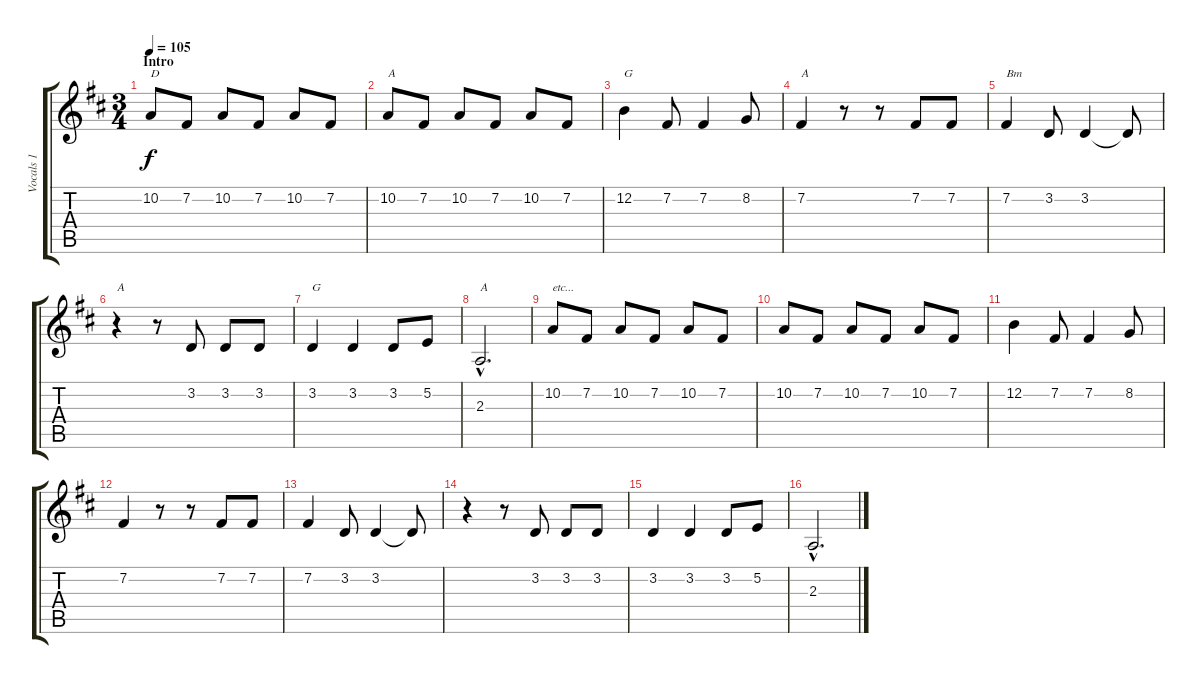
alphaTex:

\track ("Vocals 1" "Vocals 1") {instrument lead1square}
\staff {score tabs}
\tuning (E4 B3 G3 D3 A2 E2) {hide}
\ts (3 4)
\section ("" "Intro")
\tempo 105
\clef g2
\ks d
10.2.8{txt "D" dy f volume 2 instrument lead1square} 7.2.8{volume 16} 10.2.8 7.2.8 10.2.8 7.2.8 |
10.2.8{txt "A"} 7.2.8 10.2.8 7.2.8 10.2.8 7.2.8 |
12.2.4{txt "G"} 7.2.8 7.2.4 8.2.8 |
7.2.4{txt "A"} r.8 r.8 7.2.8 7.2.8 |
7.2.4{txt "Bm"} 3.2.8 3.2.4 3.2{t}.8 |
r.4{txt "A"} r.8 3.2.8 3.2.8 3.2.8 |
3.2.4{txt "G"} 3.2.4 3.2.8 5.2.8 |
2.3{hac}.2{d txt "A"} |
10.2.8{txt "etc..."} 7.2.8 10.2.8 7.2.8 10.2.8 7.2.8 |
10.2.8 7.2.8 10.2.8 7.2.8 10.2.8 7.2.8 |
12.2.4 7.2.8 7.2.4 8.2.8 |
7.2.4 r.8 r.8 7.2.8 7.2.8 |
7.2.4 3.2.8 3.2.4 3.2{t}.8 |
r.4 r.8 3.2.8 3.2.8 3.2.8 |
3.2.4 3.2.4 3.2.8 5.2.8 |
2.3{hac}.2{d}
